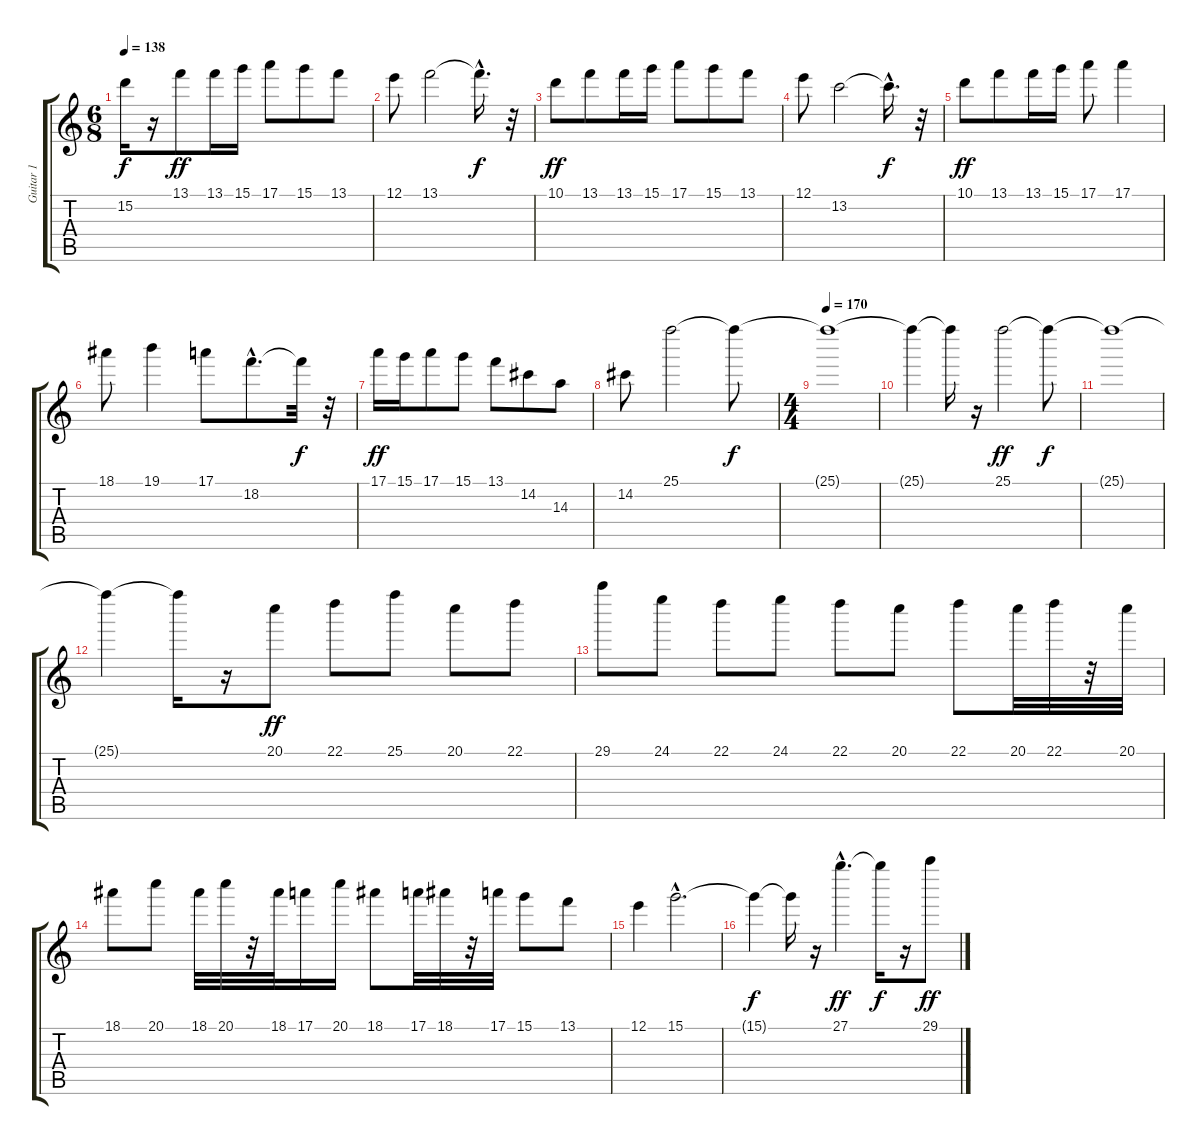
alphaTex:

\track ("Guitar 1" "Guitar 1") {instrument acousticguitarsteel}
\staff {score tabs}
\tuning (E4 B3 G3 D3 A2 E2) {hide}
\ts (6 8)
\tempo 138
\clef g2
\ks c
15.2{t}.16{dy f} r.16 13.1.8{dy ff} 13.1.16 15.1.16 17.1.8 15.1.8 13.1.8 |
12.1.8 13.1.2 13.1{hac t}.16{d dy f} r.32 |
10.1.8{dy ff} 13.1.8 13.1.16 15.1.16 17.1.8 15.1.8 13.1.8 |
12.1.8 13.2.2 13.2{hac t}.16{d dy f} r.32 |
10.1.8{dy ff} 13.1.8 13.1.16 15.1.16 17.1.8 17.1.4 |
18.1.8 19.1.4 17.1.8 18.2{hac}.8{d} 18.2{t}.32{dy f} r.32 |
17.1.16{dy ff} 15.1.16 17.1.8 15.1.8 13.1.8 14.2.8 14.3.8 |
14.2.8 25.1.2 25.1{t}.8{dy f} |
\ts (4 4)
\tempo 170
25.1{t}.1 |
25.1{t}.4 25.1{t}.16 r.16 25.1.2{dy ff} 25.1{t}.8{dy f} |
25.1{t}.1 |
25.1{t}.4 25.1{t}.16 r.16 20.1.8{dy ff} 22.1.8 25.1.8 20.1.8 22.1.8 |
29.1.8 24.1.8 22.1.8 24.1.8 22.1.8 20.1.8 22.1.8 20.1.32 22.1.32 r.32 20.1.32 |
18.1.8 20.1.8 18.1.32 20.1.32 r.32 18.1.32 17.1.16 20.1.16 18.1.8 17.1.32 18.1.32 r.32 17.1.32 15.1.8 13.1.8 |
12.1.4 15.1{hac}.2{d} |
15.1{t}.4{dy f} 15.1{t}.16 r.16 27.1{hac}.4{d dy ff} 27.1{t}.16{dy f} r.16 29.1.8{dy ff}
